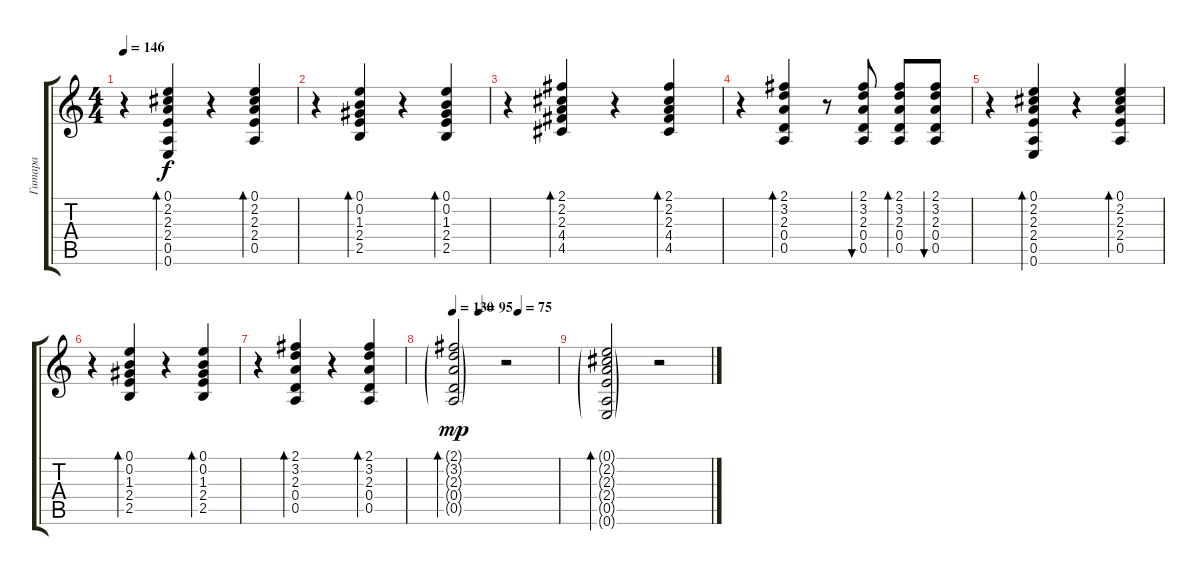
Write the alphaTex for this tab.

\track ("Гитара" "Гитара") {instrument acousticguitarsteel}
\staff {score tabs}
\tuning (E4 B3 G3 D3 A2 E2) {hide}
\ts (4 4)
\tempo 146
\clef g2
\ks c
r.4{dy f} (0.1 2.2 2.3 2.4 0.5 0.6).4{bd 30} r.4 (0.1 2.2 2.3 2.4 0.5).4{bd 30} |
r.4 (0.1 0.2 1.3 2.4 2.5).4{bd 30} r.4 (0.1 0.2 1.3 2.4 2.5).4{bd 30} |
r.4 (2.1 2.2 2.3 4.4 4.5).4{bd 30} r.4 (2.1 2.2 2.3 4.4 4.5).4{bd 30} |
r.4 (2.1 3.2 2.3 0.4 0.5).4{bd 30} r.8 (2.1 3.2 2.3 0.4 0.5).8{bu 30} (2.1 3.2 2.3 0.4 0.5).8{bd 30} (2.1 3.2 2.3 0.4 0.5).8{bu 30} |
r.4 (0.1 2.2 2.3 2.4 0.5 0.6).4{bd 30} r.4 (0.1 2.2 2.3 2.4 0.5).4{bd 30} |
r.4 (0.1 0.2 1.3 2.4 2.5).4{bd 30} r.4 (0.1 0.2 1.3 2.4 2.5).4{bd 30} |
r.4 (2.1 3.2 2.3 0.4 0.5).4{bd 30} r.4 (2.1 3.2 2.3 0.4 0.5).4{bd 30} |
\tempo 130
\tempo (95 0.25)
\tempo (75 0.625)
(2.1{g} 3.2{g} 2.3{g} 0.4{g} 0.5{g}).2{bd 240 dy mp} r.2 |
(0.1{g} 2.2{g} 2.3{g} 2.4{g} 0.5{g} 0.6{g}).2{bd 240} r.2
